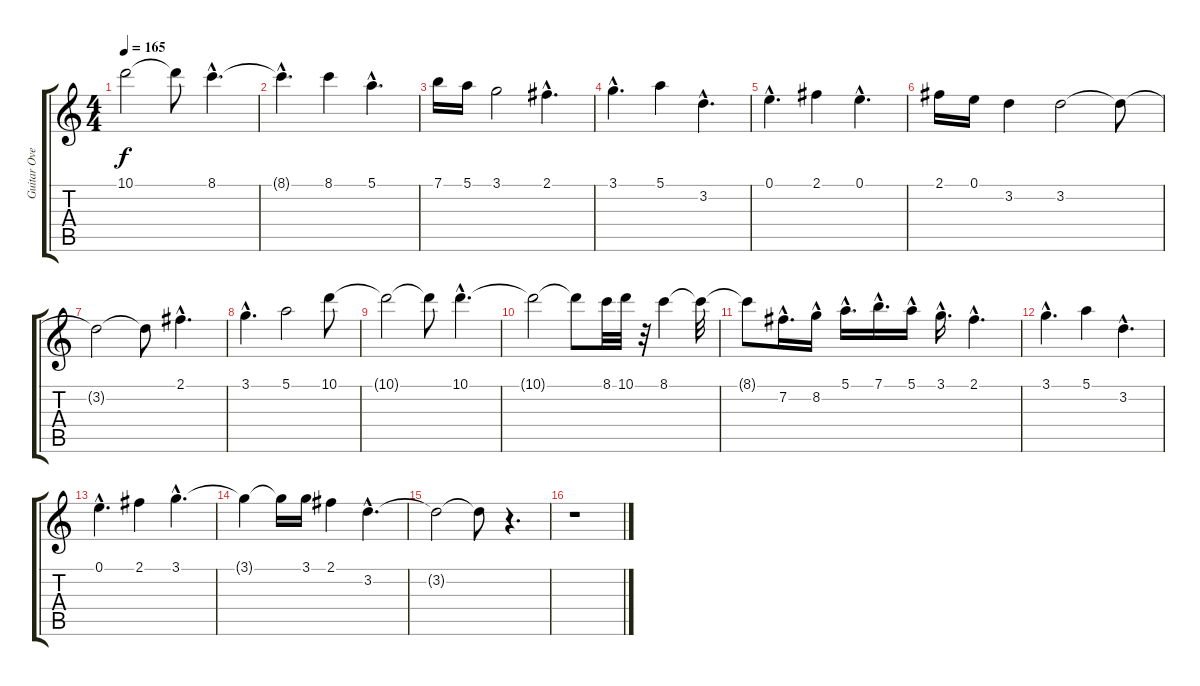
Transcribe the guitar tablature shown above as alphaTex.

\track ("Guitar Overdrive" "Guitar Ove") {instrument overdrivenguitar}
\staff {score tabs}
\tuning (E4 B3 G3 D3 A2 E2) {hide}
\ts (4 4)
\tempo 165
\clef g2
\ks c
10.1{t}.2{dy f} 10.1{t}.8 8.1{hac}.4{d} |
8.1{hac t}.4{d} 8.1.4 5.1{hac}.4{d} |
7.1.16 5.1.16 3.1.2 2.1{hac}.4{d} |
3.1{hac}.4{d} 5.1.4 3.2{hac}.4{d} |
0.1{hac}.4{d} 2.1.4 0.1{hac}.4{d} |
2.1.16 0.1.16 3.2.4 3.2.2 3.2{t}.8 |
3.2{t}.2 3.2{t}.8 2.1{hac}.4{d} |
3.1{hac}.4{d} 5.1.2 10.1.8 |
10.1{t}.2 10.1{t}.8 10.1{hac}.4{d} |
10.1{t}.2 10.1{t}.8 8.1.32 10.1.32 r.32 8.1.4 8.1{t}.32 |
8.1{t}.8 7.2{hac}.16{d} 8.2{hac}.16 5.1{hac}.16{d} 7.1{hac}.16{d} 5.1{hac}.16 3.1{hac}.16{d} 2.1{hac}.4{d} |
3.1{hac}.4{d} 5.1.4 3.2{hac}.4{d} |
0.1{hac}.4{d} 2.1.4 3.1{hac}.4{d} |
3.1{t}.4 3.1{t}.16 3.1.16 2.1.4 3.2{hac}.4{d} |
3.2{t}.2 3.2{t}.8 r.4{d} |
r.1
